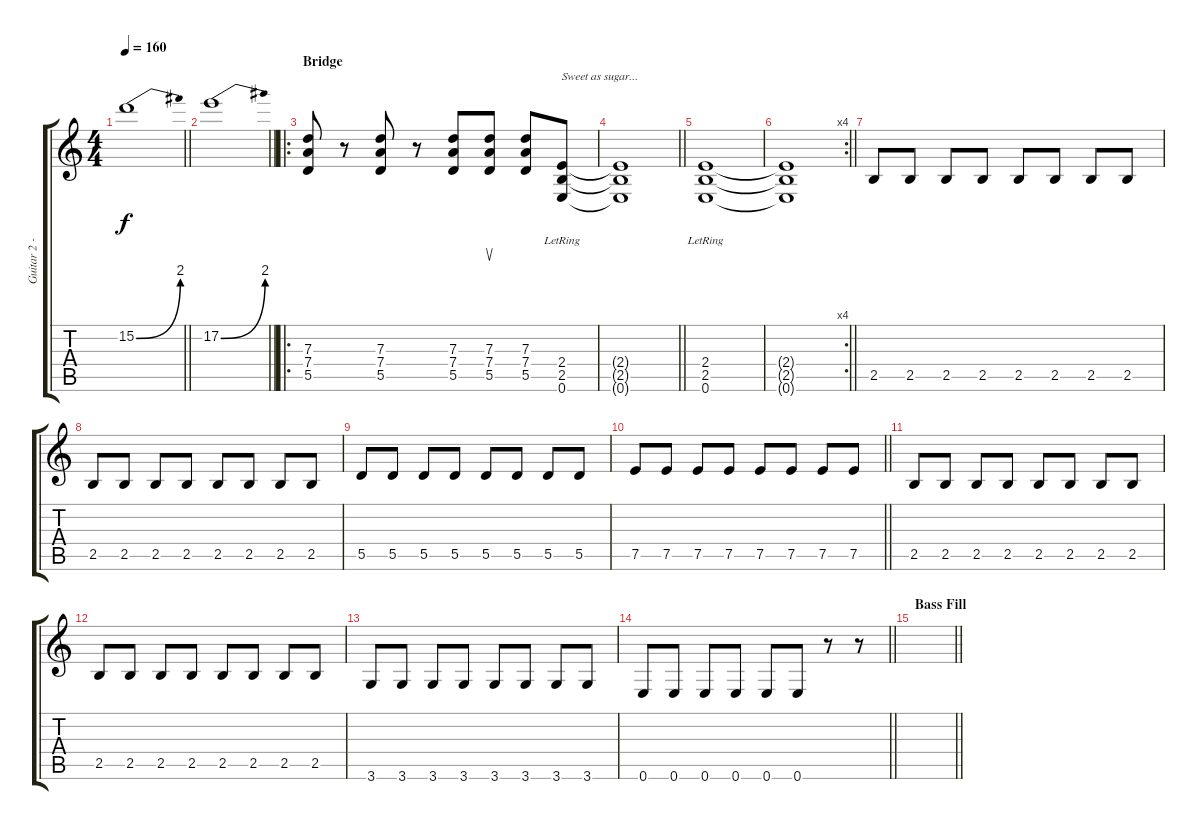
\track ("Guitar 2 - Lead" "Guitar 2 -") {instrument overdrivenguitar}
\staff {score tabs}
\tuning (E4 B3 G3 D3 A2 E2) {hide}
\ts (4 4)
\tempo 160
\clef g2
\barLineRight lightlight
\ks c
15.2{be (bend 0 0 60 8)}.1{dy f} |
\section ("" "")
\barLineRight lightlight
17.2{be (bend 0 0 60 8)}.1 |
\ro
\section ("" "Bridge")
(7.3 7.4 5.5).8 r.8 (7.3 7.4 5.5).8 r.8 (7.3 7.4 5.5).8 (7.3 7.4 5.5).8{su} (7.3 7.4 5.5).8 (2.4{lr} 2.5{lr} 0.6).8{txt "Sweet as sugar..."} |
\barLineRight lightlight
(2.4{t} 2.5{t} 0.6{t}).1 |
(2.4{lr} 2.5 0.6).1 |
\rc 4
\barLineRight lightlight
(2.4{t} 2.5{t} 0.6{t}).1 |
\section ("" "")
2.5.8 2.5.8 2.5.8 2.5.8 2.5.8 2.5.8 2.5.8 2.5.8 |
2.5.8 2.5.8 2.5.8 2.5.8 2.5.8 2.5.8 2.5.8 2.5.8 |
5.5.8 5.5.8 5.5.8 5.5.8 5.5.8 5.5.8 5.5.8 5.5.8 |
\barLineRight lightlight
7.5.8 7.5.8 7.5.8 7.5.8 7.5.8 7.5.8 7.5.8 7.5.8 |
2.5.8 2.5.8 2.5.8 2.5.8 2.5.8 2.5.8 2.5.8 2.5.8 |
2.5.8 2.5.8 2.5.8 2.5.8 2.5.8 2.5.8 2.5.8 2.5.8 |
3.6.8 3.6.8 3.6.8 3.6.8 3.6.8 3.6.8 3.6.8 3.6.8 |
\barLineRight lightlight
0.6.8 0.6.8 0.6.8 0.6.8 0.6.8 0.6.8 r.8 r.8 |
\section ("" "Bass Fill")
\barLineRight lightlight
